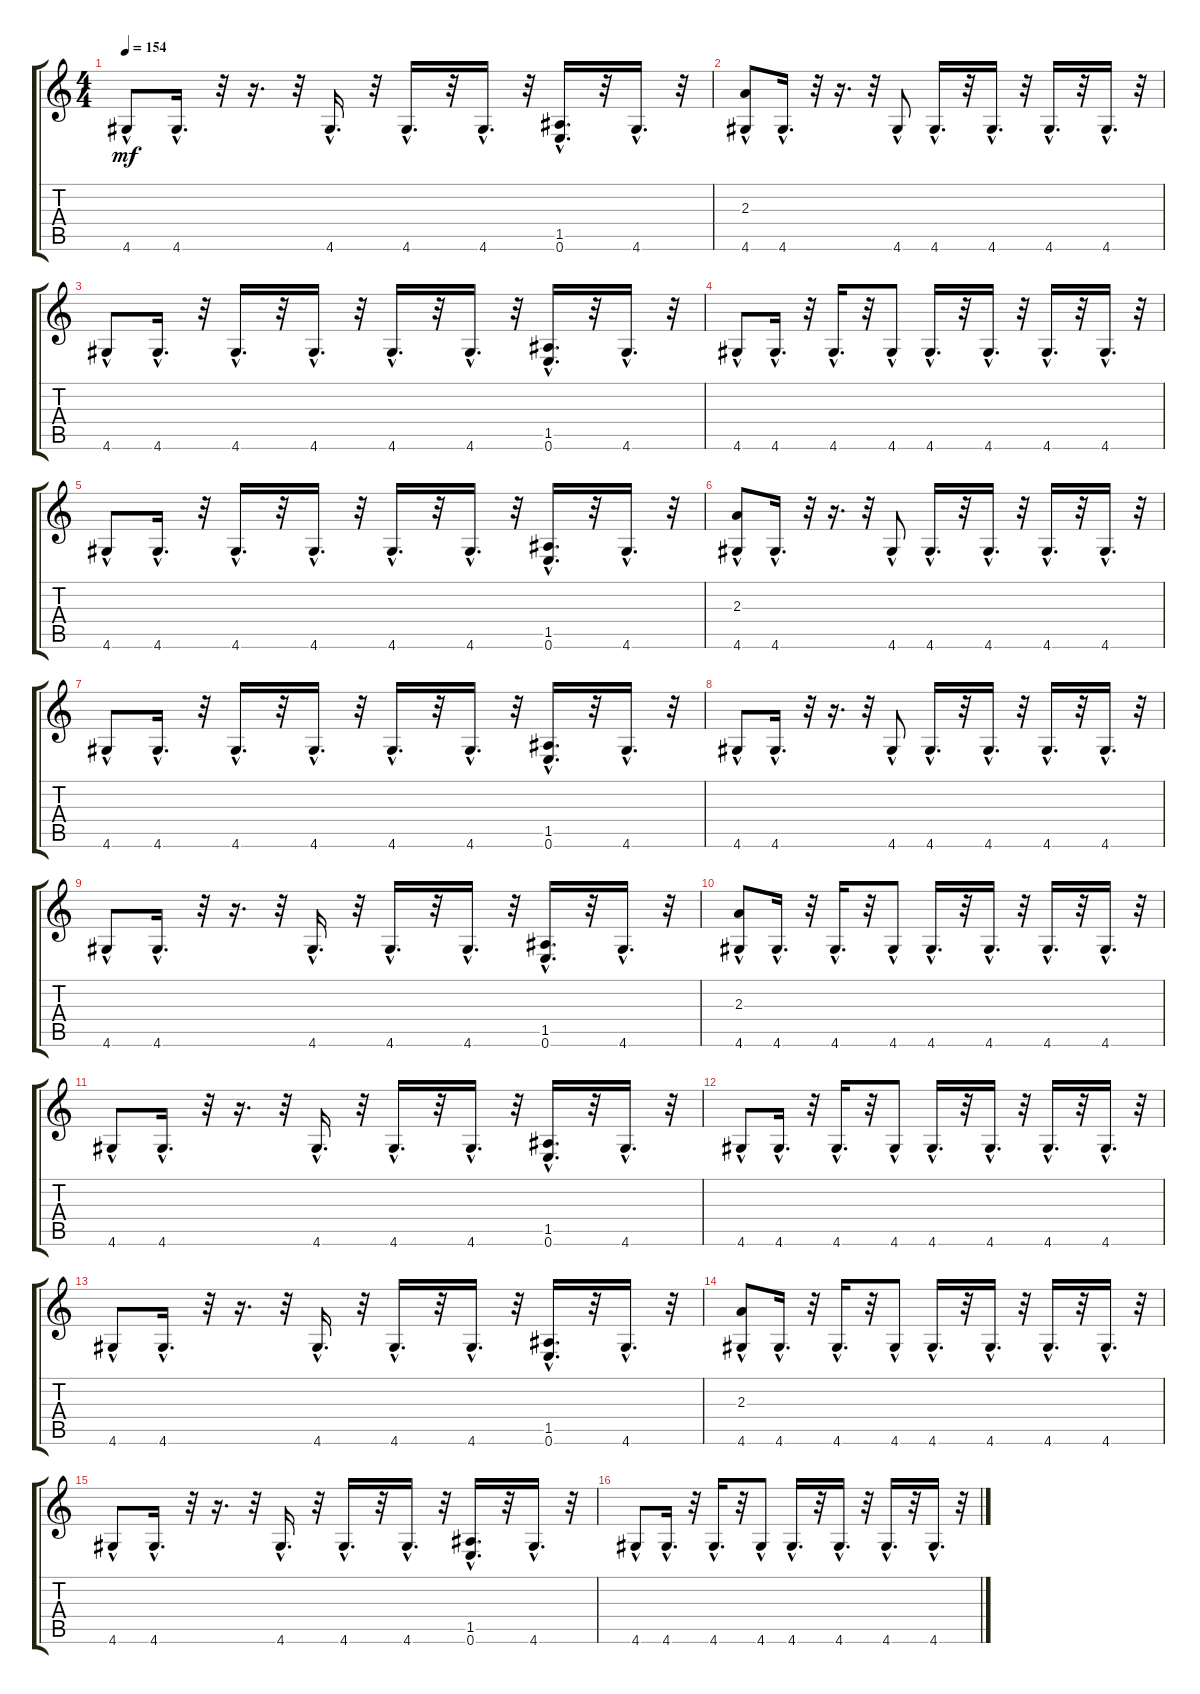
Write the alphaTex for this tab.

\track "" {instrument acousticguitarnylon}
\staff {score tabs}
\tuning (E4 B3 G3 D3 A2 E2) {hide}
\ts (4 4)
\tempo 154
\clef g2
\ks c
4.6{hac}.8{dy mf} 4.6{hac}.16{d} r.32 r.16{d} r.32 4.6{hac}.16{d} r.32 4.6{hac}.16{d} r.32 4.6{hac}.16{d} r.32 (1.5{hac} 0.6{hac}).16{d} r.32 4.6{hac}.16{d} r.32 |
(2.3{hac} 4.6{hac}).8 4.6{hac}.16{d} r.32 r.16{d} r.32 4.6{hac}.8 4.6{hac}.16{d} r.32 4.6{hac}.16{d} r.32 4.6{hac}.16{d} r.32 4.6{hac}.16{d} r.32 |
4.6{hac}.8 4.6{hac}.16{d} r.32 4.6{hac}.16{d} r.32 4.6{hac}.16{d} r.32 4.6{hac}.16{d} r.32 4.6{hac}.16{d} r.32 (1.5{hac} 0.6{hac}).16{d} r.32 4.6{hac}.16{d} r.32 |
4.6{hac}.8 4.6{hac}.16{d} r.32 4.6{hac}.16{d} r.32 4.6{hac}.8 4.6{hac}.16{d} r.32 4.6{hac}.16{d} r.32 4.6{hac}.16{d} r.32 4.6{hac}.16{d} r.32 |
4.6{hac}.8 4.6{hac}.16{d} r.32 4.6{hac}.16{d} r.32 4.6{hac}.16{d} r.32 4.6{hac}.16{d} r.32 4.6{hac}.16{d} r.32 (1.5{hac} 0.6{hac}).16{d} r.32 4.6{hac}.16{d} r.32 |
(2.3{hac} 4.6{hac}).8 4.6{hac}.16{d} r.32 r.16{d} r.32 4.6{hac}.8 4.6{hac}.16{d} r.32 4.6{hac}.16{d} r.32 4.6{hac}.16{d} r.32 4.6{hac}.16{d} r.32 |
4.6{hac}.8 4.6{hac}.16{d} r.32 4.6{hac}.16{d} r.32 4.6{hac}.16{d} r.32 4.6{hac}.16{d} r.32 4.6{hac}.16{d} r.32 (1.5{hac} 0.6{hac}).16{d} r.32 4.6{hac}.16{d} r.32 |
4.6{hac}.8 4.6{hac}.16{d} r.32 r.16{d} r.32 4.6{hac}.8 4.6{hac}.16{d} r.32 4.6{hac}.16{d} r.32 4.6{hac}.16{d} r.32 4.6{hac}.16{d} r.32 |
4.6{hac}.8 4.6{hac}.16{d} r.32 r.16{d} r.32 4.6{hac}.16{d} r.32 4.6{hac}.16{d} r.32 4.6{hac}.16{d} r.32 (1.5{hac} 0.6{hac}).16{d} r.32 4.6{hac}.16{d} r.32 |
(2.3{hac} 4.6{hac}).8 4.6{hac}.16{d} r.32 4.6{hac}.16{d} r.32 4.6{hac}.8 4.6{hac}.16{d} r.32 4.6{hac}.16{d} r.32 4.6{hac}.16{d} r.32 4.6{hac}.16{d} r.32 |
4.6{hac}.8 4.6{hac}.16{d} r.32 r.16{d} r.32 4.6{hac}.16{d} r.32 4.6{hac}.16{d} r.32 4.6{hac}.16{d} r.32 (1.5{hac} 0.6{hac}).16{d} r.32 4.6{hac}.16{d} r.32 |
4.6{hac}.8 4.6{hac}.16{d} r.32 4.6{hac}.16{d} r.32 4.6{hac}.8 4.6{hac}.16{d} r.32 4.6{hac}.16{d} r.32 4.6{hac}.16{d} r.32 4.6{hac}.16{d} r.32 |
4.6{hac}.8 4.6{hac}.16{d} r.32 r.16{d} r.32 4.6{hac}.16{d} r.32 4.6{hac}.16{d} r.32 4.6{hac}.16{d} r.32 (1.5{hac} 0.6{hac}).16{d} r.32 4.6{hac}.16{d} r.32 |
(2.3{hac} 4.6{hac}).8 4.6{hac}.16{d} r.32 4.6{hac}.16{d} r.32 4.6{hac}.8 4.6{hac}.16{d} r.32 4.6{hac}.16{d} r.32 4.6{hac}.16{d} r.32 4.6{hac}.16{d} r.32 |
4.6{hac}.8 4.6{hac}.16{d} r.32 r.16{d} r.32 4.6{hac}.16{d} r.32 4.6{hac}.16{d} r.32 4.6{hac}.16{d} r.32 (1.5{hac} 0.6{hac}).16{d} r.32 4.6{hac}.16{d} r.32 |
4.6{hac}.8 4.6{hac}.16{d} r.32 4.6{hac}.16{d} r.32 4.6{hac}.8 4.6{hac}.16{d} r.32 4.6{hac}.16{d} r.32 4.6{hac}.16{d} r.32 4.6{hac}.16{d} r.32
